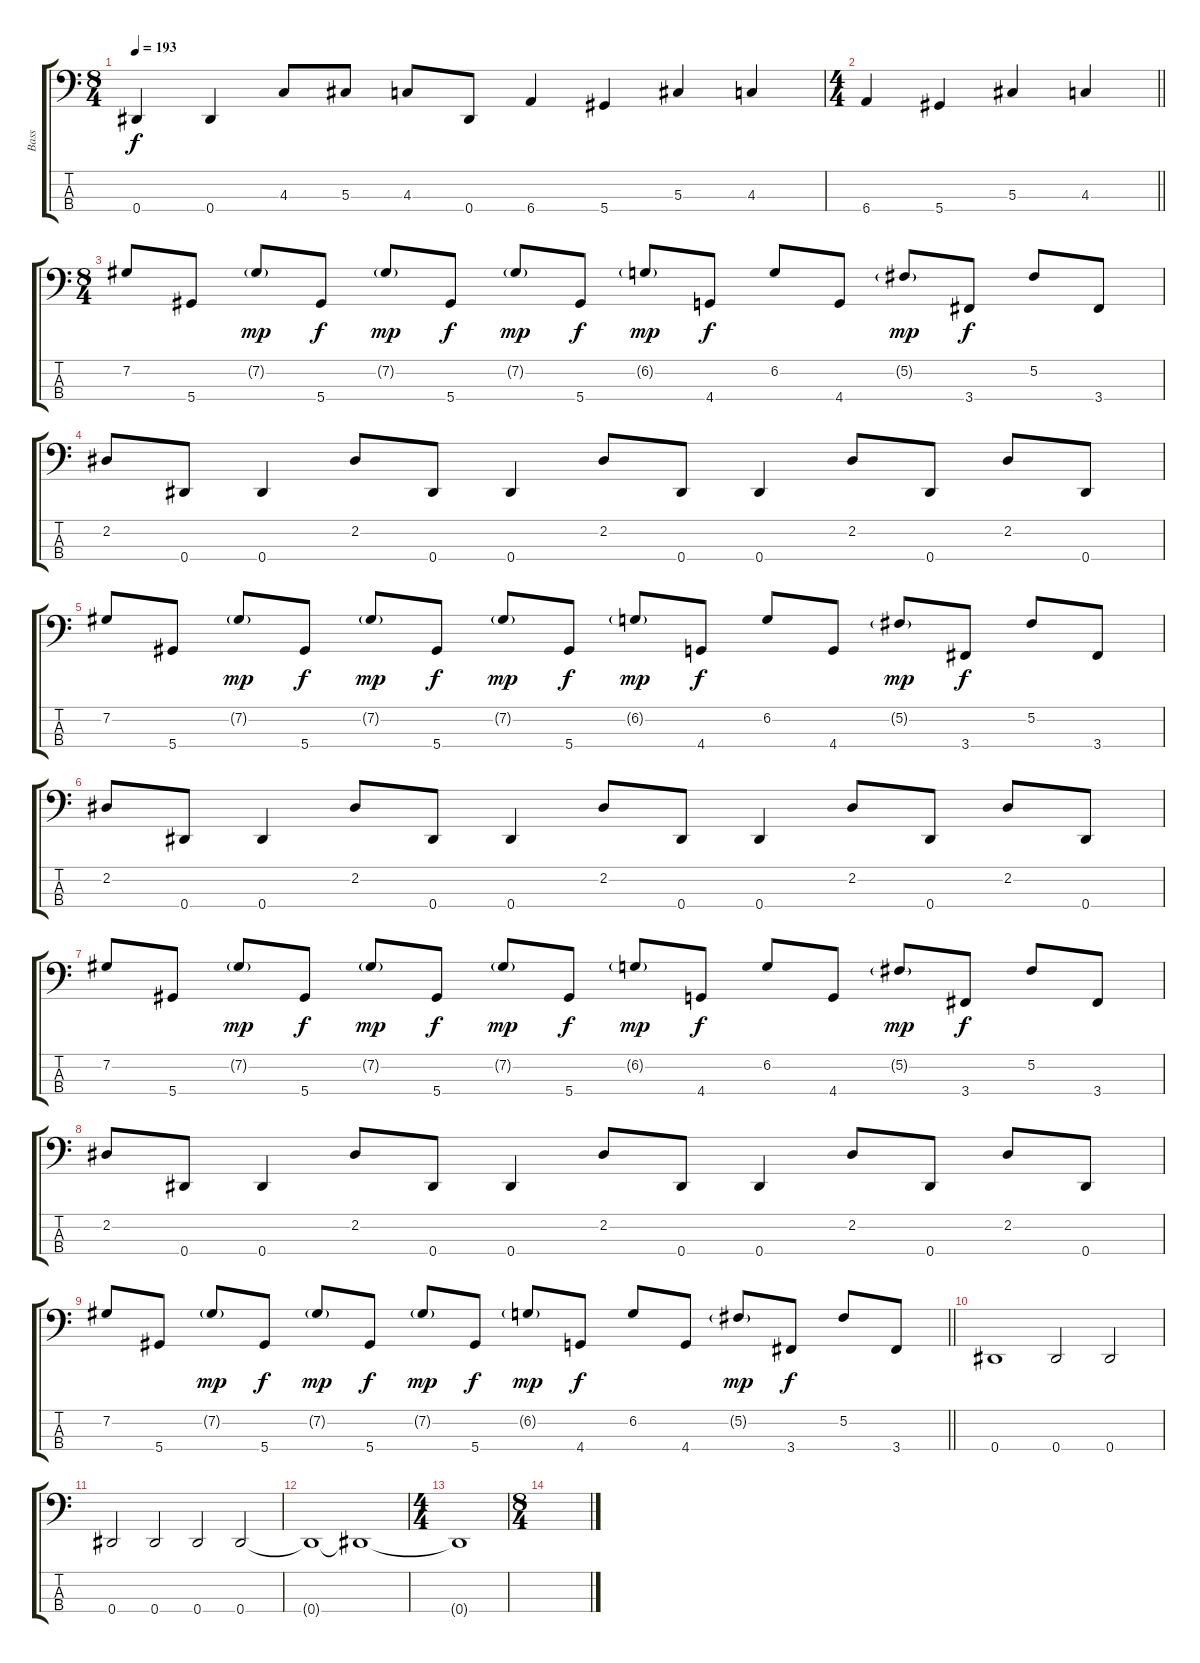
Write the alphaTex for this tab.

\track ("Bass" "Bass") {instrument electricbassfinger}
\staff {score tabs}
\tuning (Gb2 Db2 Ab1 Eb1) {hide}
\ts (8 4)
\tempo 193
\clef f4
\ks c
0.4.4{dy f} 0.4.4 4.3.8 5.3.8 4.3.8 0.4.8 6.4.4 5.4.4 5.3.4 4.3.4 |
\ts (4 4)
\barLineRight lightlight
6.4.4 5.4.4 5.3.4 4.3.4 |
\ts (8 4)
\section ("" "")
7.2.8 5.4.8 7.2{g}.8{dy mp} 5.4.8{dy f} 7.2{g}.8{dy mp} 5.4.8{dy f} 7.2{g}.8{dy mp} 5.4.8{dy f} 6.2{g}.8{dy mp} 4.4.8{dy f} 6.2.8 4.4.8 5.2{g}.8{dy mp} 3.4.8{dy f} 5.2.8 3.4.8 |
2.2.8 0.4.8 0.4.4 2.2.8 0.4.8 0.4.4 2.2.8 0.4.8 0.4.4 2.2.8 0.4.8 2.2.8 0.4.8 |
7.2.8 5.4.8 7.2{g}.8{dy mp} 5.4.8{dy f} 7.2{g}.8{dy mp} 5.4.8{dy f} 7.2{g}.8{dy mp} 5.4.8{dy f} 6.2{g}.8{dy mp} 4.4.8{dy f} 6.2.8 4.4.8 5.2{g}.8{dy mp} 3.4.8{dy f} 5.2.8 3.4.8 |
2.2.8 0.4.8 0.4.4 2.2.8 0.4.8 0.4.4 2.2.8 0.4.8 0.4.4 2.2.8 0.4.8 2.2.8 0.4.8 |
7.2.8 5.4.8 7.2{g}.8{dy mp} 5.4.8{dy f} 7.2{g}.8{dy mp} 5.4.8{dy f} 7.2{g}.8{dy mp} 5.4.8{dy f} 6.2{g}.8{dy mp} 4.4.8{dy f} 6.2.8 4.4.8 5.2{g}.8{dy mp} 3.4.8{dy f} 5.2.8 3.4.8 |
2.2.8 0.4.8 0.4.4 2.2.8 0.4.8 0.4.4 2.2.8 0.4.8 0.4.4 2.2.8 0.4.8 2.2.8 0.4.8 |
\barLineRight lightlight
7.2.8 5.4.8 7.2{g}.8{dy mp} 5.4.8{dy f} 7.2{g}.8{dy mp} 5.4.8{dy f} 7.2{g}.8{dy mp} 5.4.8{dy f} 6.2{g}.8{dy mp} 4.4.8{dy f} 6.2.8 4.4.8 5.2{g}.8{dy mp} 3.4.8{dy f} 5.2.8 3.4.8 |
0.4.1 0.4.2 0.4.2 |
0.4.2 0.4.2 0.4.2 0.4.2 |
0.4{t}.1 0.4{t}.1 |
\ts (4 4)
0.4{t}.1 |
\ts (8 4)
